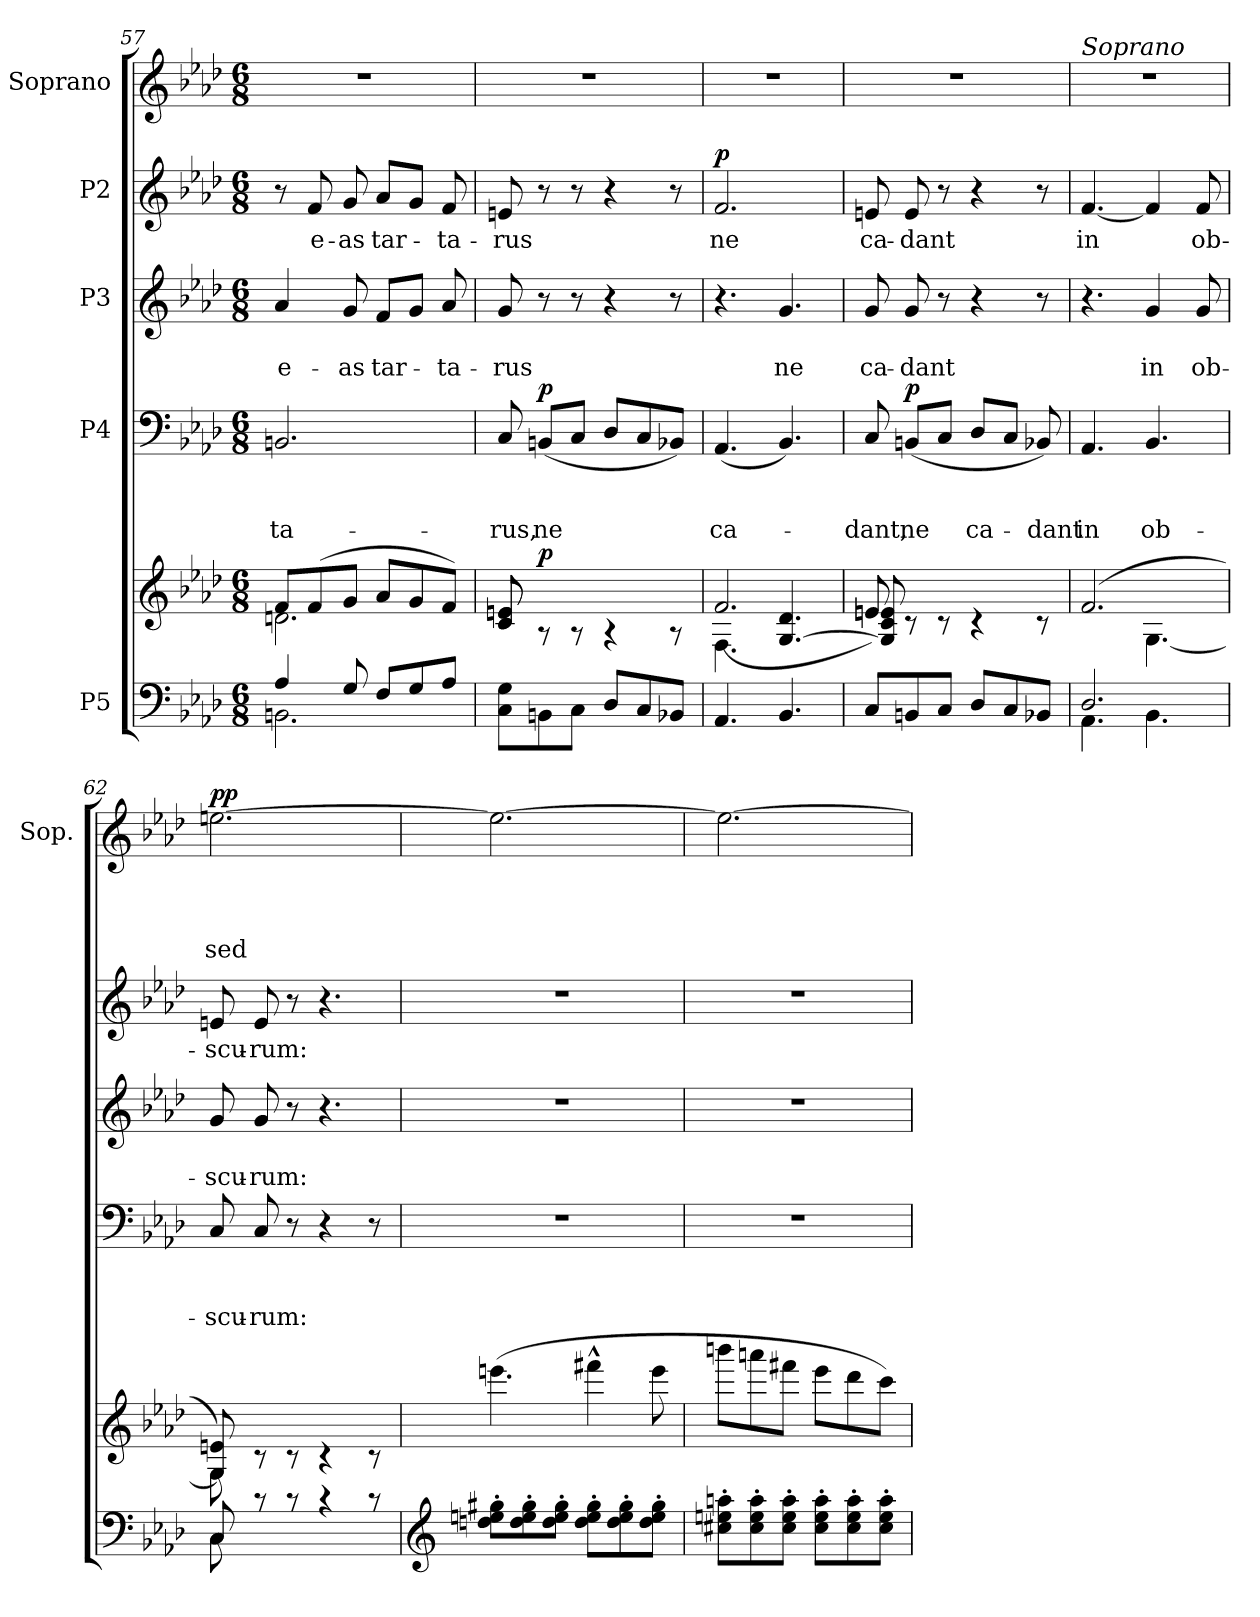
**kern	**kern	**dynam	**kern	**text	**text	**text	**dynam	**kern	**text	**text	**kern	**text	**dynam	**kern	**text	**text	**text	**text	**dynam
*part5	*part5	*part5	*part4	*part4	*part4	*part4	*part4	*part3	*part3	*part3	*part2	*part2	*part2	*part1	*part1	*part1	*part1	*part1	*part1
*staff6	*staff5	*staff5/6	*staff4	*staff4	*staff4	*staff4	*staff4	*staff3	*staff3	*staff3	*staff2	*staff2	*staff2	*staff1	*staff1	*staff1	*staff1	*staff1	*staff1
*I"P5	*	*	*I"P4	*	*	*	*	*I"P3	*	*	*I"P2	*	*	*I"Soprano	*	*	*	*	*
*	*	*	*	*	*	*	*	*	*	*	*	*	*	*I'Sop.	*	*	*	*	*
*clefF4	*clefG2	*	*clefF4	*	*	*	*	*clefG2	*	*	*clefG2	*	*	*clefG2	*	*	*	*	*
*	*	*	*	*	*	*	*	*ITrd7c12	*	*	*	*	*	*	*	*	*	*	*
*k[b-e-a-d-]	*k[b-e-a-d-]	*	*k[b-e-a-d-]	*	*	*	*	*k[b-e-a-d-]	*	*	*k[b-e-a-d-]	*	*	*k[b-e-a-d-]	*	*	*	*	*
*A-:	*A-:	*	*A-:	*	*	*	*	*A-:	*	*	*A-:	*	*	*A-:	*	*	*	*	*
*M6/8	*M6/8	*	*M6/8	*	*	*	*	*M6/8	*	*	*M6/8	*	*	*M6/8	*	*	*	*	*
=57	=57	=57	=57	=57	=57	=57	=57	=57	=57	=57	=57	=57	=57	=57	=57	=57	=57	=57	=57
*^	*^	*	*	*	*	*	*	*	*	*	*	*	*	*	*	*	*	*	*
*	*	*	*^	*	*	*	*	*	*	*	*	*	*	*	*	*	*	*	*	*	*
!	!	!	!	!	!	!	!	!	!LO:LY:b	!	!	!	!LO:LY:b	!	!	!	!LO:N:vis=1	!	!	!	!	!
4A-/	2.BBn\	2.ryy	2.dn\	8f/L	.	2.BBn/	.	.	-ta-	.	4A-/	.	e-	8r	.	.	2.r	.	.	.	.	.
!	!	!	!	!	!	!	!	!	!	!	!	!	!	!	!LO:LY:b	!	!	!	!	!	!	!
.	.	.	.	(>8f/	.	.	.	.	.	.	.	.	.	8f/	e-	.	.	.	.	.	.	.
!	!	!	!	!	!	!	!	!	!	!	!	!	!LO:LY:b	!	!LO:LY:b	!	!	!	!	!	!	!
8G/	.	.	.	8g/J	.	.	.	.	.	.	8G/	.	-as	8g/	-as	.	.	.	.	.	.	.
!	!	!	!	!	!	!	!	!	!	!	!	!	!LO:LY:b	!	!LO:LY:b	!	!	!	!	!	!	!
8F/L	.	.	.	8a-/L	.	.	.	.	.	.	8F/L	.	tar-	8a-/L	tar-	.	.	.	.	.	.	.
8G/	.	.	.	8g/	.	.	.	.	.	.	8G/J	.	.	8g/J	.	.	.	.	.	.	.	.
!	!	!	!	!	!	!	!	!	!	!	!	!	!LO:LY:b	!	!LO:LY:b	!	!	!	!	!	!	!
8A-/J	.	.	.	8f/J)	.	.	.	.	.	.	8A-/	.	-ta-	8f/	-ta-	.	.	.	.	.	.	.
!!LO:LB:g=z
=58	=58	=58	=58	=58	=58	=58	=58	=58	=58	=58	=58	=58	=58	=58	=58	=58	=58	=58	=58	=58	=58	=58
!	!	!	!	!	!	!	!	!	!LO:LY:b	!	!	!	!LO:LY:b	!	!LO:LY:b	!	!LO:N:vis=1	!	!	!	!	!
8C\ 8G\L	2.ryy	2.ryy	8c/ 8en/	8c/ 8en/	.	8C/	.	.	-rus,	.	8G/	.	-rus	8en/	-rus	.	2.r	.	.	.	.	.
!	!	!	!	!	!LO:DY:a	!	!	!	!LO:LY:b	!LO:DY:a	!	!	!	!	!	!	!	!	!	!	!	!
8BBn\	.	.	2ryy	8r	p	(<8BBn/L	.	.	ne	p	8r	.	.	8r	.	.	.	.	.	.	.	.
8C\J	.	.	.	8r	.	8C/J	.	.	.	.	8r	.	.	8r	.	.	.	.	.	.	.	.
8D-/L	.	.	.	4r	.	8D-/L	.	.	.	.	4r	.	.	4r	.	.	.	.	.	.	.	.
8C/	.	.	.	.	.	8C/	.	.	.	.	.	.	.	.	.	.	.	.	.	.	.	.
8BB-X/J	.	.	8ryy	8r	.	8BB-X/J)	.	.	.	.	8r	.	.	8r	.	.	.	.	.	.	.	.
=59	=59	=59	=59	=59	=59	=59	=59	=59	=59	=59	=59	=59	=59	=59	=59	=59	=59	=59	=59	=59	=59	=59
!	!	!	!	!	!	!	!	!	!LO:LY:b	!	!	!	!	!	!LO:LY:b	!LO:DY:a	!LO:N:vis=1	!	!	!	!	!
4.AA-/	2.ryy	2.ryy	(>2.f/	4.F\	.	(<4.AA-/	.	.	ca-	.	4.r	.	.	2.f/	ne	p	2.r	.	.	.	.	.
!	!	!	!	!	!	!	!	!	!	!	!	!	!LO:LY:b	!	!	!	!	!	!	!	!	!
4.BB-/	.	.	.	[<4.G/ 4.d-/	.	4.BB-/)	.	.	.	.	4.G/	.	ne	.	.	.	.	.	.	.	.	.
=60	=60	=60	=60	=60	=60	=60	=60	=60	=60	=60	=60	=60	=60	=60	=60	=60	=60	=60	=60	=60	=60	=60
!	!	!	!	!	!	!	!	!	!LO:LY:b	!	!	!	!LO:LY:b	!	!LO:LY:b	!	!LO:N:vis=1	!	!	!	!	!
8C/L	2.ryy	2.ryy	8en/)	8G/] 8c/ 8en/	.	8C/	.	.	-dant,	.	8G/	.	ca-	8en/	ca-	.	2.r	.	.	.	.	.
!	!	!	!	!	!	!	!	!	!LO:LY:b	!LO:DY:a	!	!	!LO:LY:b	!	!LO:LY:b	!	!	!	!	!	!	!
8BBn/	.	.	2ryy	8r	.	(>8BBn/L	.	.	ne	p	8G/	.	-dant	8e/	-dant	.	.	.	.	.	.	.
8C/J	.	.	.	8r	.	8C/J	.	.	.	.	8r	.	.	8r	.	.	.	.	.	.	.	.
!	!	!	!	!	!	!	!	!	!LO:LY:b	!	!	!	!	!	!	!	!	!	!	!	!	!
8D-/L	.	.	.	4r	.	8D-/L	.	.	ca-	.	4r	.	.	4r	.	.	.	.	.	.	.	.
8C/	.	.	.	.	.	8C/J	.	.	.	.	.	.	.	.	.	.	.	.	.	.	.	.
!	!	!	!	!	!	!	!	!	!LO:LY:b	!	!	!	!	!	!	!	!	!	!	!	!	!
8BB-X/J	.	.	8ryy	8r	.	8BB-X/)	.	.	-dant	.	8r	.	.	8r	.	.	.	.	.	.	.	.
=61	=61	=61	=61	=61	=61	=61	=61	=61	=61	=61	=61	=61	=61	=61	=61	=61	=61	=61	=61	=61	=61	=61
!	!	!	!	!	!	!	!	!	!	!	!	!	!	!	!	!	!LO:TX:a:i:t=Soprano	!	!	!	!	!
!	!	!	!	!	!	!	!	!	!LO:LY:b	!	!	!	!	!	!LO:LY:b	!	!LO:N:vis=1	!	!	!	!	!
4.AA-\	2.D-/	2.ryy	4.ryy	(>2.f/	.	4.AA-/	.	.	in	.	4.r	.	.	[<4.f/	in	.	2.r	.	.	.	.	.
!	!	!	!	!	!	!	!	!	!LO:LY:b	!	!	!	!LO:LY:b	!	!	!	!	!	!	!	!	!
4.BB-\	.	.	[<4.G\	.	.	4.BB-/	.	.	ob-	.	4G/	.	in	4f/]	.	.	.	.	.	.	.	.
!	!	!	!	!	!	!	!	!	!	!	!	!	!LO:LY:b	!	!LO:LY:b	!	!	!	!	!	!	!
.	.	.	.	.	.	.	.	.	.	.	8G/	.	ob-	8f/	ob-	.	.	.	.	.	.	.
=62	=62	=62	=62	=62	=62	=62	=62	=62	=62	=62	=62	=62	=62	=62	=62	=62	=62	=62	=62	=62	=62	=62
!	!	!	!	!	!	!	!	!	!LO:LY:b	!	!	!	!LO:LY:b	!	!LO:LY:b	!	!	!	!	!	!LO:LY:b	!LO:DY:a
8C\	8C/	2.ryy	8G\]	8G/ 8en/)	.	8C/	.	.	-scu-	.	8G/	.	-scu-	8en/	-scu-	.	[>2.een\	.	.	.	sed	pp
!	!	!	!	!	!	!	!	!	!LO:LY:b	!	!	!	!LO:LY:b	!	!LO:LY:b	!	!	!	!	!	!	!
8rc	2ryy	.	2ryy	8r	.	8C/	.	.	-rum:	.	8G/	.	-rum:	8e/	-rum:	.	.	.	.	.	.	.
8rc	.	.	.	8r	.	8r	.	.	.	.	8r	.	.	8r	.	.	.	.	.	.	.	.
4rc	.	.	.	4r	.	4r	.	.	.	.	4.r	.	.	4.r	.	.	.	.	.	.	.	.
8rc	8ryy	.	8ryy	8r	.	8r	.	.	.	.	.	.	.	.	.	.	.	.	.	.	.	.
!!LO:PB:g=z
=63	=63	=63	=63	=63	=63	=63	=63	=63	=63	=63	=63	=63	=63	=63	=63	=63	=63	=63	=63	=63	=63	=63
*clefG2	*	*	*	*	*	*	*	*	*	*	*	*	*	*	*	*	*	*	*	*	*	*
!	!	!	!	!	!	!	!	!	!	!	!LO:N:vis=1	!	!	!LO:N:vis=1	!	!	!	!	!	!	!	!
8ddn\'> 8een\'> 8gg#X\'>L	2.ryy	2.ryy	2.ryy	(>4.eeen\	.	2.r	.	.	.	.	2.r	.	.	2.r	.	.	2.ee\_	.	.	.	.	.
8dd\'> 8ee\'> 8gg#\'>	.	.	.	.	.	.	.	.	.	.	.	.	.	.	.	.	.	.	.	.	.	.
8dd\'> 8ee\'> 8gg#\'>J	.	.	.	.	.	.	.	.	.	.	.	.	.	.	.	.	.	.	.	.	.	.
8dd\'> 8ee\'> 8gg#\'>L	.	.	.	4fff#X^^>\	.	.	.	.	.	.	.	.	.	.	.	.	.	.	.	.	.	.
8dd\'> 8ee\'> 8gg#\'>	.	.	.	.	.	.	.	.	.	.	.	.	.	.	.	.	.	.	.	.	.	.
8dd\'> 8ee\'> 8gg#\'>J	.	.	.	8eee\	.	.	.	.	.	.	.	.	.	.	.	.	.	.	.	.	.	.
=64	=64	=64	=64	=64	=64	=64	=64	=64	=64	=64	=64	=64	=64	=64	=64	=64	=64	=64	=64	=64	=64	=64
!	!	!	!	!	!	!	!	!	!	!	!LO:N:vis=1	!	!	!LO:N:vis=1	!	!	!	!	!	!	!	!
8cc#X\'> 8een\'> 8aan\'>L	2.ryy	2.ryy	2.ryy	8bbbn\L	.	2.r	.	.	.	.	2.r	.	.	2.r	.	.	2.ee\_	.	.	.	.	.
8cc#\'> 8ee\'> 8aa\'>	.	.	.	8aaan\	.	.	.	.	.	.	.	.	.	.	.	.	.	.	.	.	.	.
8cc#\'> 8ee\'> 8aa\'>J	.	.	.	8fff#X\J	.	.	.	.	.	.	.	.	.	.	.	.	.	.	.	.	.	.
8cc#\'> 8ee\'> 8aa\'>L	.	.	.	8eee-\L	.	.	.	.	.	.	.	.	.	.	.	.	.	.	.	.	.	.
8cc#\'> 8ee\'> 8aa\'>	.	.	.	8ddd-\	.	.	.	.	.	.	.	.	.	.	.	.	.	.	.	.	.	.
8cc#\'> 8ee\'> 8aa\'>J	.	.	.	8ccc\J)	.	.	.	.	.	.	.	.	.	.	.	.	.	.	.	.	.	.
*v	*v	*	*	*	*	*	*	*	*	*	*	*	*	*	*	*	*	*	*	*	*	*
*	*v	*v	*v	*	*	*	*	*	*	*	*	*	*	*	*	*	*	*	*	*	*
=	=	=	=	=	=	=	=	=	=	=	=	=	=	=	=	=	=	=	=
*-	*-	*-	*-	*-	*-	*-	*-	*-	*-	*-	*-	*-	*-	*-	*-	*-	*-	*-	*-
